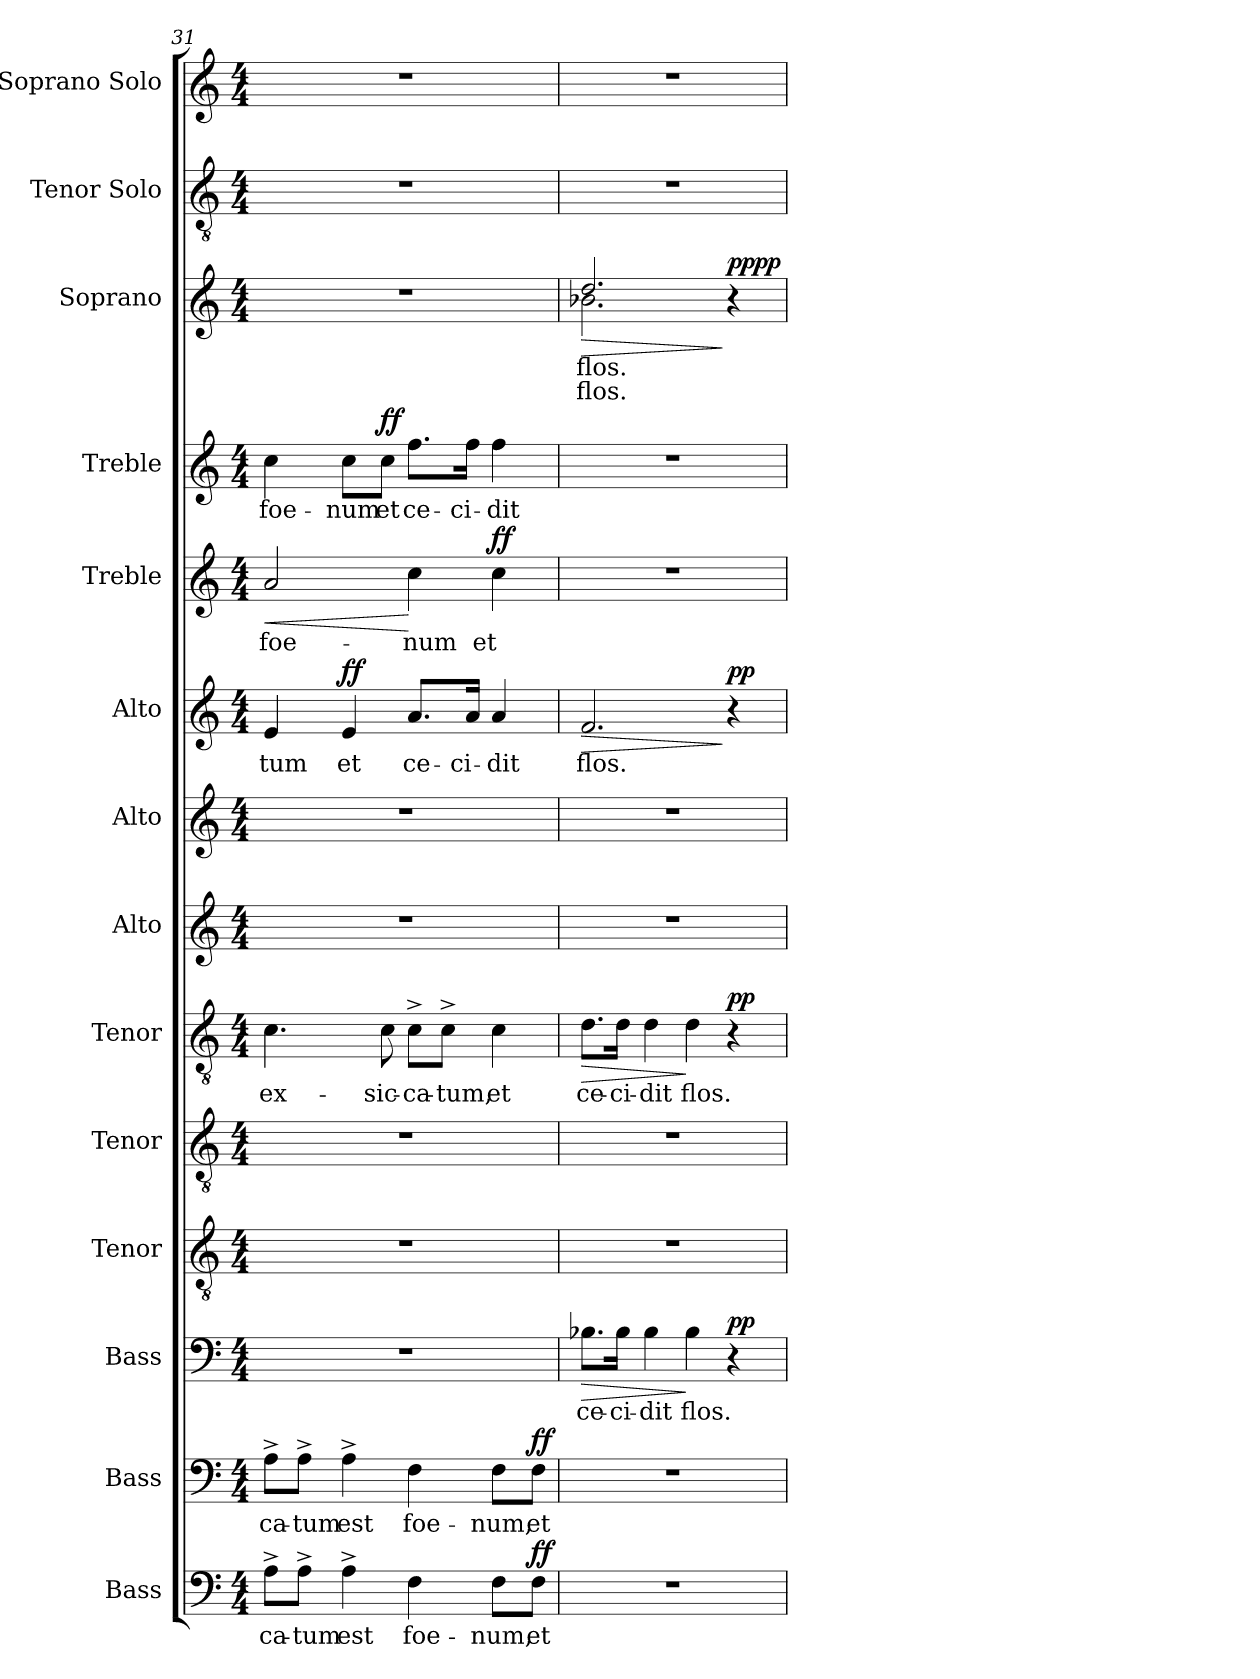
**kern	**text	**dynam	**kern	**text	**dynam	**kern	**text	**dynam	**kern	**kern	**kern	**text	**dynam	**kern	**kern	**kern	**text	**dynam	**kern	**text	**dynam	**kern	**text	**dynam	**kern	**text	**text	**dynam	**kern	**kern
*part14	*part14	*part14	*part13	*part13	*part13	*part12	*part12	*part12	*part11	*part10	*part9	*part9	*part9	*part8	*part7	*part6	*part6	*part6	*part5	*part5	*part5	*part4	*part4	*part4	*part3	*part3	*part3	*part3	*part2	*part1
*staff14	*staff14	*staff14	*staff13	*staff13	*staff13	*staff12	*staff12	*staff12	*staff11	*staff10	*staff9	*staff9	*staff9	*staff8	*staff7	*staff6	*staff6	*staff6	*staff5	*staff5	*staff5	*staff4	*staff4	*staff4	*staff3	*staff3	*staff3	*staff3	*staff2	*staff1
*I"Bass	*	*	*I"Bass	*	*	*I"Bass	*	*	*I"Tenor	*I"Tenor	*I"Tenor	*	*	*I"Alto	*I"Alto	*I"Alto	*	*	*I"Treble	*	*	*I"Treble	*	*	*I"Soprano	*	*	*	*I"Tenor Solo	*I"Soprano Solo
*I'B. 2.	*	*	*I'B. 1.	*	*	*I'B.	*	*	*I'T. 2.	*I'T. 1.	*I'T.	*	*	*I'A. 2.	*I'A. 1.	*I'A.	*	*	*	*	*	*	*	*	*I'S.	*	*	*	*I'T.  Solo	*I'S.  Solo
*clefF4	*	*	*clefF4	*	*	*clefF4	*	*	*clefGv2	*clefGv2	*clefGv2	*	*	*clefG2	*clefG2	*clefG2	*	*	*clefG2	*	*	*clefG2	*	*	*clefG2	*	*	*	*clefGv2	*clefG2
*	*	*	*	*	*	*	*	*	*ITrd7c12	*ITrd7c12	*ITrd7c12	*	*	*	*	*	*	*	*	*	*	*	*	*	*	*	*	*	*ITrd7c12	*
*k[]	*	*	*k[]	*	*	*k[]	*	*	*k[]	*k[]	*k[]	*	*	*k[]	*k[]	*k[]	*	*	*k[]	*	*	*k[]	*	*	*k[]	*	*	*	*k[]	*k[]
*C:	*	*	*C:	*	*	*C:	*	*	*C:	*C:	*C:	*	*	*C:	*C:	*C:	*	*	*C:	*	*	*C:	*	*	*C:	*	*	*	*C:	*C:
*M4/4	*	*	*M4/4	*	*	*M4/4	*	*	*M4/4	*M4/4	*M4/4	*	*	*M4/4	*M4/4	*M4/4	*	*	*M4/4	*	*	*M4/4	*	*	*M4/4	*	*	*	*M4/4	*M4/4
=31	=31	=31	=31	=31	=31	=31	=31	=31	=31	=31	=31	=31	=31	=31	=31	=31	=31	=31	=31	=31	=31	=31	=31	=31	=31	=31	=31	=31	=31	=31
!	!LO:LY:b:color=#000000	!	!	!	!	!	!	!	!	!	!	!	!	!	!	!	!	!	!	!	!	!	!	!	!	!	!	!	!	!
!	!	!	!	!LO:LY:b:color=#000000	!	!	!	!	!	!	!	!	!	!	!	!	!	!	!	!	!	!	!	!	!	!	!	!	!	!
!	!	!	!	!	!	!	!	!	!	!	!	!LO:LY:b:color=#000000	!	!	!	!	!	!	!	!	!	!	!	!	!	!	!	!	!	!
!	!	!	!	!	!	!	!	!	!	!	!	!	!	!	!	!	!LO:LY:b:color=#000000	!	!	!	!	!	!	!	!	!	!	!	!	!
!	!	!	!	!	!	!	!	!	!	!	!	!	!	!	!	!	!	!	!	!LO:LY:b:color=#000000	!LO:HP:b	!	!	!	!	!	!	!	!	!
!	!	!	!	!	!	!	!	!	!	!	!	!	!	!	!	!	!	!	!	!	!	!	!LO:LY:b:color=#000000	!	!	!	!	!	!	!
8A^i\L	-ca-	.	8A^i\L	-ca-	.	1r	.	.	1r	1r	4.Ci\	ex-	.	1r	1r	4ei/	-tum	.	2ai/	foe-	<	4cci\	foe-	.	1r	.	.	.	1r	1r
!	!LO:LY:b:color=#000000	!	!	!	!	!	!	!	!	!	!	!	!	!	!	!	!	!	!	!	!	!	!	!	!	!	!	!	!	!
!	!	!	!	!LO:LY:b:color=#000000	!	!	!	!	!	!	!	!	!	!	!	!	!	!	!	!	!	!	!	!	!	!	!	!	!	!
8A^i\J	-tum	.	8A^i\J	-tum	.	.	.	.	.	.	.	.	.	.	.	.	.	.	.	.	.	.	.	.	.	.	.	.	.	.
!	!LO:LY:b:color=#000000	!	!	!	!	!	!	!	!	!	!	!	!	!	!	!	!	!	!	!	!	!	!	!	!	!	!	!	!	!
!	!	!	!	!LO:LY:b:color=#000000	!	!	!	!	!	!	!	!	!	!	!	!	!	!	!	!	!	!	!	!	!	!	!	!	!	!
!	!	!	!	!	!	!	!	!	!	!	!	!	!	!	!	!	!LO:LY:b:color=#000000	!	!	!	!	!	!	!	!	!	!	!	!	!
!	!	!	!	!	!	!	!	!	!	!	!	!	!	!	!	!	!	!	!	!	!	!	!LO:LY:b:color=#000000	!	!	!	!	!	!	!
4A^i\	est	.	4A^i\	est	.	.	.	.	.	.	.	.	.	.	.	4ei/	et	ff	.	.	.	8cci\L	-num	.	.	.	.	.	.	.
!	!	!	!	!	!	!	!	!	!	!	!	!LO:LY:b:color=#000000	!	!	!	!	!	!	!	!	!	!	!	!	!	!	!	!	!	!
!	!	!	!	!	!	!	!	!	!	!	!	!	!	!	!	!	!	!	!	!	!	!	!LO:LY:b:color=#000000	!	!	!	!	!	!	!
.	.	.	.	.	.	.	.	.	.	.	8Ci\	-sic-	.	.	.	.	.	.	.	.	.	8cci\J	et	ff	.	.	.	.	.	.
!	!LO:LY:b:color=#000000	!	!	!	!	!	!	!	!	!	!	!	!	!	!	!	!	!	!	!	!	!	!	!	!	!	!	!	!	!
!	!	!	!	!LO:LY:b:color=#000000	!	!	!	!	!	!	!	!	!	!	!	!	!	!	!	!	!	!	!	!	!	!	!	!	!	!
!	!	!	!	!	!	!	!	!	!	!	!	!LO:LY:b:color=#000000	!	!	!	!	!	!	!	!	!	!	!	!	!	!	!	!	!	!
!	!	!	!	!	!	!	!	!	!	!	!	!	!	!	!	!	!LO:LY:b:color=#000000	!	!	!	!	!	!	!	!	!	!	!	!	!
!	!	!	!	!	!	!	!	!	!	!	!	!	!	!	!	!	!	!	!	!LO:LY:b:color=#000000	!	!	!	!	!	!	!	!	!	!
!	!	!	!	!	!	!	!	!	!	!	!	!	!	!	!	!	!	!	!	!	!	!	!LO:LY:b:color=#000000	!	!	!	!	!	!	!
4Fi\	foe-	.	4Fi\	foe-	.	.	.	.	.	.	8C^i\L	-ca-	.	.	.	8.ai/L	ce-	.	4cci\	-num	[	8.ffi\L	ce-	.	.	.	.	.	.	.
!	!	!	!	!	!	!	!	!	!	!	!	!LO:LY:b:color=#000000	!	!	!	!	!	!	!	!	!	!	!	!	!	!	!	!	!	!
.	.	.	.	.	.	.	.	.	.	.	8C^i\J	-tum,	.	.	.	.	.	.	.	.	.	.	.	.	.	.	.	.	.	.
!	!	!	!	!	!	!	!	!	!	!	!	!	!	!	!	!	!LO:LY:b:color=#000000	!	!	!	!	!	!	!	!	!	!	!	!	!
!	!	!	!	!	!	!	!	!	!	!	!	!	!	!	!	!	!	!	!	!	!	!	!LO:LY:b:color=#000000	!	!	!	!	!	!	!
.	.	.	.	.	.	.	.	.	.	.	.	.	.	.	.	16ai/Jk	-ci-	.	.	.	.	16ffi\Jk	-ci-	.	.	.	.	.	.	.
!	!LO:LY:b:color=#000000	!	!	!	!	!	!	!	!	!	!	!	!	!	!	!	!	!	!	!	!	!	!	!	!	!	!	!	!	!
!	!	!	!	!LO:LY:b:color=#000000	!	!	!	!	!	!	!	!	!	!	!	!	!	!	!	!	!	!	!	!	!	!	!	!	!	!
!	!	!	!	!	!	!	!	!	!	!	!	!LO:LY:b:color=#000000	!	!	!	!	!	!	!	!	!	!	!	!	!	!	!	!	!	!
!	!	!	!	!	!	!	!	!	!	!	!	!	!	!	!	!	!LO:LY:b:color=#000000	!	!	!	!	!	!	!	!	!	!	!	!	!
!	!	!	!	!	!	!	!	!	!	!	!	!	!	!	!	!	!	!	!	!LO:LY:b:color=#000000	!	!	!	!	!	!	!	!	!	!
!	!	!	!	!	!	!	!	!	!	!	!	!	!	!	!	!	!	!	!	!	!	!	!LO:LY:b:color=#000000	!	!	!	!	!	!	!
8Fi\L	-num,	.	8Fi\L	-num,	.	.	.	.	.	.	4Ci\	et	.	.	.	4ai/	-dit	.	4cci\	et	ff	4ffi\	-dit	.	.	.	.	.	.	.
!	!LO:LY:b:color=#000000	!	!	!	!	!	!	!	!	!	!	!	!	!	!	!	!	!	!	!	!	!	!	!	!	!	!	!	!	!
!	!	!	!	!LO:LY:b:color=#000000	!	!	!	!	!	!	!	!	!	!	!	!	!	!	!	!	!	!	!	!	!	!	!	!	!	!
8Fi\J	et	ff	8Fi\J	et	ff	.	.	.	.	.	.	.	.	.	.	.	.	.	.	.	.	.	.	.	.	.	.	.	.	.
!!LO:LB:g=z
=32	=32	=32	=32	=32	=32	=32	=32	=32	=32	=32	=32	=32	=32	=32	=32	=32	=32	=32	=32	=32	=32	=32	=32	=32	=32	=32	=32	=32	=32	=32
!	!	!	!	!	!	!	!LO:LY:b:color=#000000	!LO:HP:b	!	!	!	!	!	!	!	!	!	!	!	!	!	!	!	!	!	!	!	!	!	!
!	!	!	!	!	!	!	!	!	!	!	!	!LO:LY:b:color=#000000	!LO:HP:b	!	!	!	!	!	!	!	!	!	!	!	!	!	!	!	!	!
!	!	!	!	!	!	!	!	!	!	!	!	!	!	!	!	!	!LO:LY:b:color=#000000	!LO:HP:b	!	!	!	!	!	!	!	!	!	!	!	!
!	!	!	!	!	!	!	!	!	!	!	!	!	!	!	!	!	!	!	!	!	!	!	!	!	!	!LO:LY:b:color=#000000	!LO:LY:b:color=#000000	!LO:HP:b	!	!
*	*	*	*	*	*	*	*	*	*	*	*	*	*	*	*	*	*	*	*	*	*	*	*	*	*^	*	*	*	*	*
!	!	!	!	!	!	!	!	!	!	!	!	!	!	!	!	!	!	!	!	!	!	!	!	!	!	!	!	!	!LO:HP:n=1:b	!	!
1r	.	.	1r	.	.	8.B-Xi\L	ce-	>	1r	1r	8.Di\L	ce-	>	1r	1r	2.fi/	flos.	>	1r	.	.	1r	.	.	2.ddi/	2.b-Xi\	flos.	flos.	> >	1r	1r
!	!	!	!	!	!	!	!LO:LY:b:color=#000000	!	!	!	!	!	!	!	!	!	!	!	!	!	!	!	!	!	!	!	!	!	!	!	!
!	!	!	!	!	!	!	!	!	!	!	!	!LO:LY:b:color=#000000	!	!	!	!	!	!	!	!	!	!	!	!	!	!	!	!	!	!	!
.	.	.	.	.	.	16B-i\Jk	-ci-	.	.	.	16Di\Jk	-ci-	.	.	.	.	.	.	.	.	.	.	.	.	.	.	.	.	.	.	.
!	!	!	!	!	!	!	!LO:LY:b:color=#000000	!	!	!	!	!	!	!	!	!	!	!	!	!	!	!	!	!	!	!	!	!	!	!	!
!	!	!	!	!	!	!	!	!	!	!	!	!LO:LY:b:color=#000000	!	!	!	!	!	!	!	!	!	!	!	!	!	!	!	!	!	!	!
.	.	.	.	.	.	4B-i\	-dit	.	.	.	4Di\	-dit	.	.	.	.	.	.	.	.	.	.	.	.	.	.	.	.	.	.	.
!	!	!	!	!	!	!	!LO:LY:b:color=#000000	!	!	!	!	!	!	!	!	!	!	!	!	!	!	!	!	!	!	!	!	!	!	!	!
!	!	!	!	!	!	!	!	!	!	!	!	!LO:LY:b:color=#000000	!	!	!	!	!	!	!	!	!	!	!	!	!	!	!	!	!	!	!
.	.	.	.	.	.	4B-i\	flos.	]	.	.	4Di\	flos.	]	.	.	.	.	.	.	.	.	.	.	.	.	.	.	.	.	.	.
.	.	.	.	.	.	4r	.	pp	.	.	4r	.	pp	.	.	4r	.	] pp	.	.	.	.	.	.	4r	4ryy	.	.	] ] pp pp	.	.
*	*	*	*	*	*	*	*	*	*	*	*	*	*	*	*	*	*	*	*	*	*	*	*	*	*v	*v	*	*	*	*	*
=	=	=	=	=	=	=	=	=	=	=	=	=	=	=	=	=	=	=	=	=	=	=	=	=	=	=	=	=	=	=
*-	*-	*-	*-	*-	*-	*-	*-	*-	*-	*-	*-	*-	*-	*-	*-	*-	*-	*-	*-	*-	*-	*-	*-	*-	*-	*-	*-	*-	*-	*-
